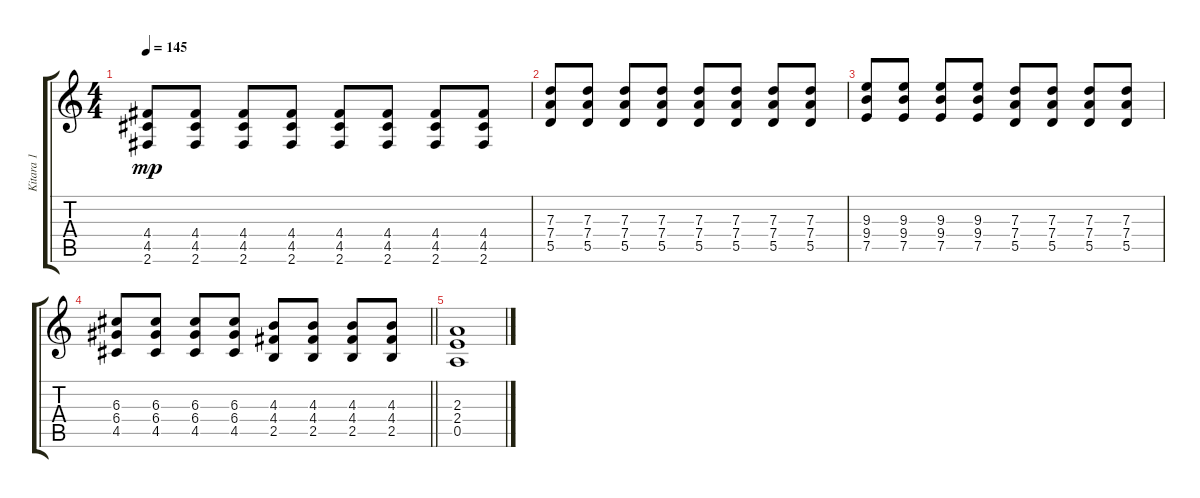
\track ("Kitara 1" "Kitara 1") {instrument overdrivenguitar}
\staff {score tabs}
\tuning (E4 B3 G3 D3 A2 E2) {hide}
\ts (4 4)
\tempo 145
\clef g2
\ks c
(4.4 4.5 2.6).8{dy mp} (4.4 4.5 2.6).8 (4.4 4.5 2.6).8 (4.4 4.5 2.6).8 (4.4 4.5 2.6).8 (4.4 4.5 2.6).8 (4.4 4.5 2.6).8 (4.4 4.5 2.6).8 |
(7.3 7.4 5.5).8 (7.3 7.4 5.5).8 (7.3 7.4 5.5).8 (7.3 7.4 5.5).8 (7.3 7.4 5.5).8 (7.3 7.4 5.5).8 (7.3 7.4 5.5).8 (7.3 7.4 5.5).8 |
(9.3 9.4 7.5).8 (9.3 9.4 7.5).8 (9.3 9.4 7.5).8 (9.3 9.4 7.5).8 (7.3 7.4 5.5).8 (7.3 7.4 5.5).8 (7.3 7.4 5.5).8 (7.3 7.4 5.5).8 |
\barLineRight lightlight
(6.3 6.4 4.5).8 (6.3 6.4 4.5).8 (6.3 6.4 4.5).8 (6.3 6.4 4.5).8 (4.3 4.4 2.5).8 (4.3 4.4 2.5).8 (4.3 4.4 2.5).8 (4.3 4.4 2.5).8 |
(2.3 2.4 0.5).1
